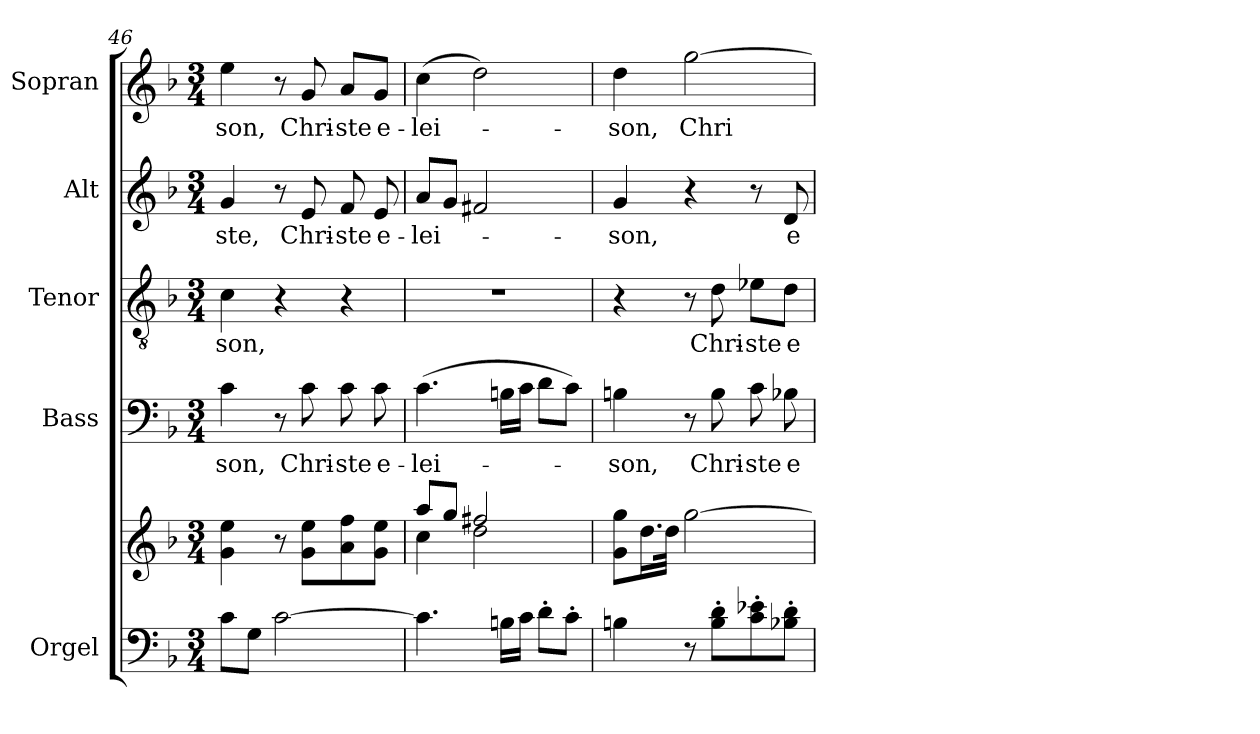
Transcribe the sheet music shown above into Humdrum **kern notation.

**kern	**kern	**kern	**text	**kern	**text	**kern	**text	**kern	**text
*part5	*part5	*part4	*part4	*part3	*part3	*part2	*part2	*part1	*part1
*staff6	*staff5	*staff4	*staff4	*staff3	*staff3	*staff2	*staff2	*staff1	*staff1
*I"Orgel	*	*I"Bass	*	*I"Tenor	*	*I"Alt	*	*I"Sopran	*
*I'Org.	*	*I'B	*	*I'T	*	*I'A	*	*I'S	*
*clefF4	*clefG2	*clefF4	*	*clefGv2	*	*clefG2	*	*clefG2	*
*k[b-]	*k[b-]	*k[b-]	*	*k[b-]	*	*k[b-]	*	*k[b-]	*
*F:	*F:	*F:	*	*F:	*	*F:	*	*F:	*
*M3/4	*M3/4	*M3/4	*	*M3/4	*	*M3/4	*	*M3/4	*
=46	=46	=46	=46	=46	=46	=46	=46	=46	=46
!	!	!	!LO:LY:b	!	!LO:LY:b	!	!LO:LY:b	!	!LO:LY:b
8c\L	4g\ 4ee\	4c\	-son,	4c\	-son,	4g/	-ste,	4ee\	-son,
8G\J	.	.	.	.	.	.	.	.	.
[2c\	8r	8r	.	4r	.	8r	.	8r	.
!	!	!	!LO:LY:b	!	!	!	!LO:LY:b	!	!LO:LY:b
.	8g\ 8ee\L	8c\	Chri-	.	.	8e/	Chri-	8g/	Chri-
!	!	!	!LO:LY:b	!	!	!	!LO:LY:b	!	!LO:LY:b
.	8a\ 8ff\	8c\	-ste	4r	.	8f/	-ste	8a/L	-ste
!	!	!	!LO:LY:b	!	!	!	!LO:LY:b	!	!LO:LY:b
.	8g\ 8ee\J	8c\	e-	.	.	8e/	e-	8g/J	e-
!!LO:PB:g=z
=47	=47	=47	=47	=47	=47	=47	=47	=47	=47
*	*^	*	*	*	*	*	*	*	*
!	!	!	!	!LO:LY:b	!	!	!	!LO:LY:b	!	!LO:LY:b
4.c\]	8aa/L	4cc\	(>4.c\	-lei-	2.r	.	8a/L	-lei-	(>4cc\	-lei-
.	8gg/J	.	.	.	.	.	8g/J	.	.	.
.	2ff#X/	2dd\	.	.	.	.	2f#X/	.	2dd\)	.
16Bn\LL	.	.	16Bn\LL	.	.	.	.	.	.	.
16c\JJ	.	.	16c\JJ	.	.	.	.	.	.	.
8d'>\L	.	.	8d\L	.	.	.	.	.	.	.
8c'>\J	.	.	8c\J)	.	.	.	.	.	.	.
*	*v	*v	*	*	*	*	*	*	*	*
=48	=48	=48	=48	=48	=48	=48	=48	=48	=48
!	!	!	!LO:LY:b	!	!	!	!LO:LY:b	!	!LO:LY:b
4Bn\	8g\ 8gg\L	4Bn\	-son,	4r	.	4g/	-son,	4dd\	-son,
.	16.dd\L	.	.	.	.	.	.	.	.
.	32dd\JJk	.	.	.	.	.	.	.	.
!	!	!	!	!	!	!	!	!	!LO:LY:b
8r	[2gg\	8r	.	8r	.	4r	.	[2gg\	Chri-
!	!	!	!LO:LY:b	!	!LO:LY:b	!	!	!	!
8B\'> 8d\'>L	.	8B\	Chri-	8d\	Chri-	.	.	.	.
!	!	!	!LO:LY:b	!	!LO:LY:b	!	!	!	!
8c\'> 8e-X\'>	.	8c\	-ste	8e-X\L	-ste	8r	.	.	.
!	!	!	!LO:LY:b	!	!LO:LY:b	!	!LO:LY:b	!	!
8B-X\'> 8d\'>J	.	8B-X\	e-	8d\J	e-	8d/	e-	.	.
=	=	=	=	=	=	=	=	=	=
*-	*-	*-	*-	*-	*-	*-	*-	*-	*-
